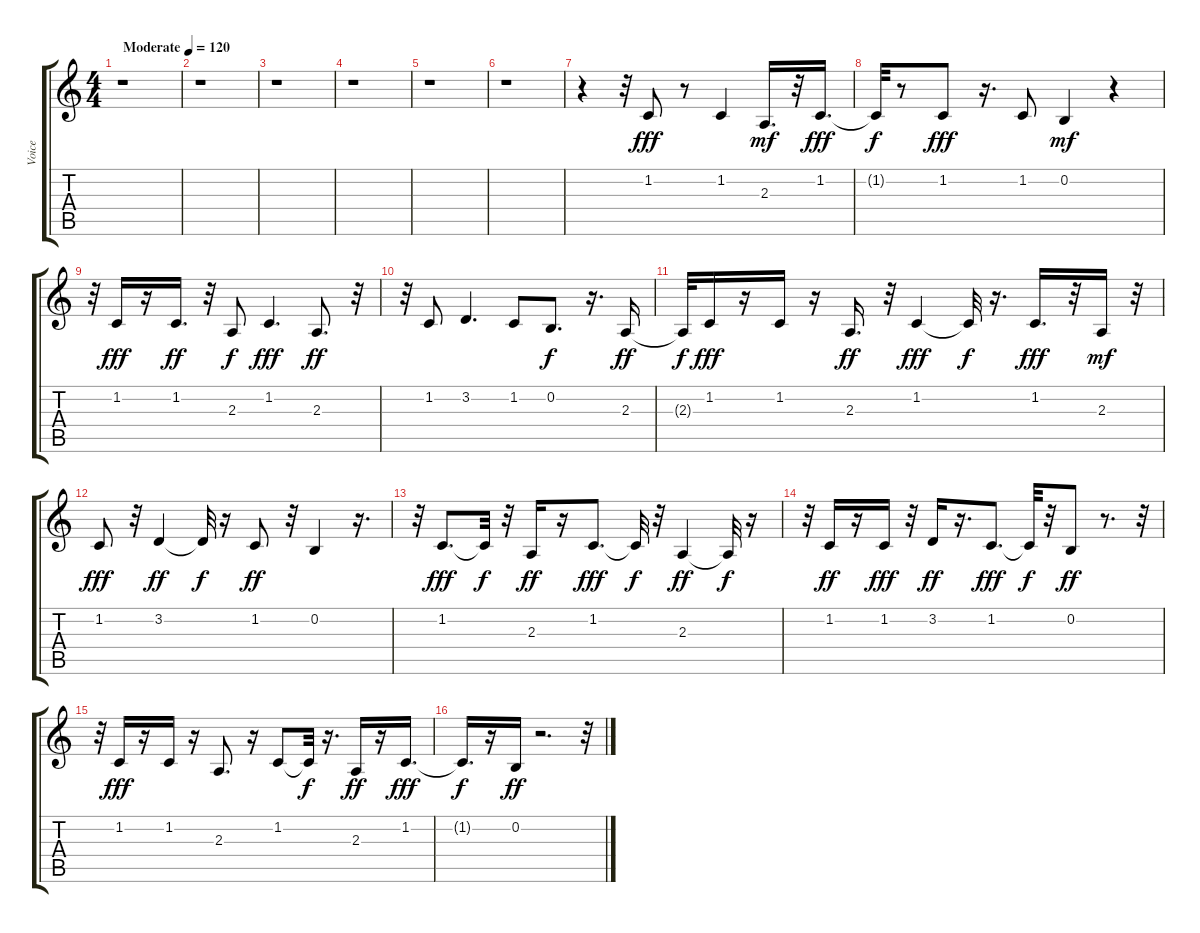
\track ("Voice" "Voice") {instrument voiceoohs}
\staff {score tabs}
\tuning (E4 B3 G3 D3 A2 E2) {hide}
\ts (4 4)
\tempo (120 "Moderate")
\clef g2
\ks c
r.1{dy fff instrument voiceoohs} |
r.1 |
r.1 |
r.1 |
r.1 |
r.1 |
r.4 r.32 1.2.8 r.8 1.2.4 2.3.16{d dy mf} r.32 1.2.16{d dy fff} |
1.2{t}.32{dy f} r.8 1.2.8{dy fff} r.16{d} 1.2.8 0.2.4{dy mf} r.4 |
r.32 1.2.16{dy fff} r.16 1.2.16{d dy ff} r.32 2.3.8{dy f} 1.2.4{d dy fff} 2.3.8{d dy ff} r.32 |
r.32 1.2.8 3.2.4{d} 1.2.8 0.2.8{d dy f} r.16{d} 2.3.16{dy ff} |
2.3{t}.32{dy f} 1.2.16{dy fff} r.16 1.2.16 r.16 2.3.16{d dy ff} r.32 1.2.4{dy fff} 1.2{t}.32{dy f} r.16{d} 1.2.16{d dy fff} r.32 2.3.16{dy mf} r.32 |
1.2.8{dy fff} r.32 3.2.4{dy ff} 3.2{t}.32{dy f} r.16 1.2.8{dy ff} r.32 0.2.4 r.16{d} |
r.32 1.2.8{d dy fff} 1.2{t}.32{dy f} r.32 2.3.16{dy ff} r.16 1.2.8{d dy fff} 1.2{t}.32{dy f} r.32 2.3.4{dy ff} 2.3{t}.32{dy f} r.16 |
r.32 1.2.16{dy ff} r.16 1.2.16{dy fff} r.32 3.2.16{dy ff} r.16{d} 1.2.8{d dy fff} 1.2{t}.32{dy f} r.32 0.2.8{dy ff} r.8{d} r.32 |
r.32 1.2.16{dy fff} r.16 1.2.16 r.16 2.3.8{d} r.16 1.2.8 1.2{t}.32{dy f} r.16{d} 2.3.16{dy ff} r.16 1.2.16{d dy fff} |
1.2{t}.16{d dy f} r.16 0.2.16{dy ff} r.2{d} r.32
